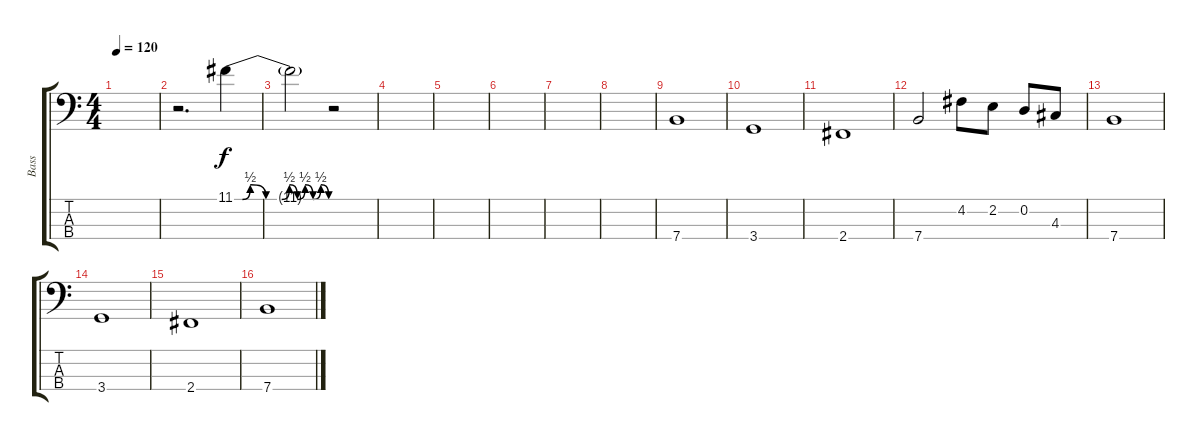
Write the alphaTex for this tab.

\track ("Bass" "Bass") {instrument fretlessbass}
\staff {score tabs}
\tuning (G2 D2 A1 E1) {hide}
\ts (4 4)
\tempo 120
\clef f4
\ks c
|
r.2{d} 11.1{be (custom 0 0 5 0 10 2 20 0 30 0 35 2 40 0 45 2 50 0 55 2 60 0)}.4{volume 9} |
11.1{t}.2 r.2 |
|
|
|
|
|
7.4.1 |
3.4.1 |
2.4.1 |
7.4.2 4.2.8 2.2.8 0.2.8 4.3.8 |
7.4.1 |
3.4.1 |
2.4.1 |
7.4.1
